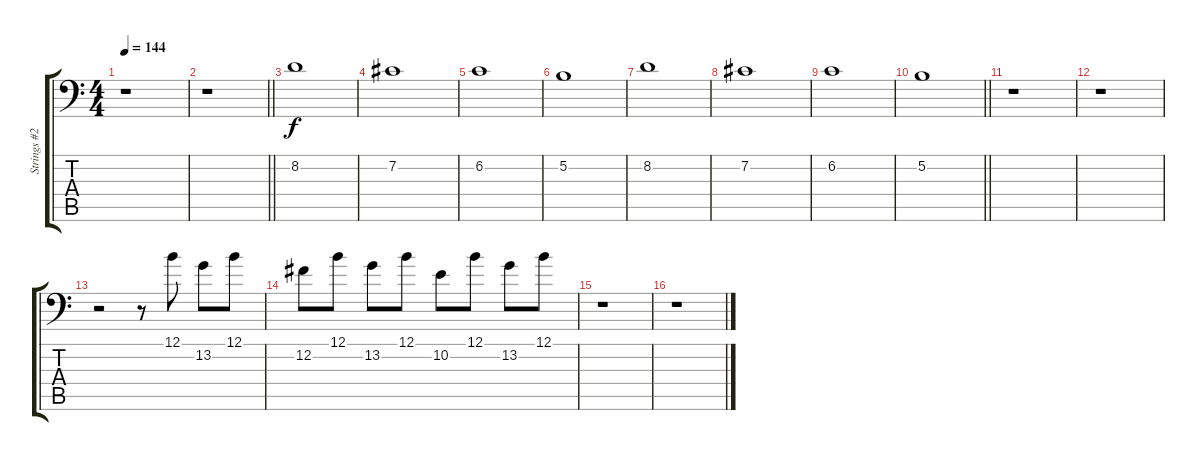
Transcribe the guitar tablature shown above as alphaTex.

\track ("Strings #2" "Strings #2") {instrument violin}
\staff {score tabs}
\tuning (B3 Gb3 D3 A2 E2 A1) {hide}
\ts (4 4)
\tempo 144
\clef f4
\ks c
r.1{dy f} |
\barLineRight lightlight
r.1 |
8.2.1{volume 10} |
7.2.1 |
6.2.1 |
5.2.1 |
8.2.1 |
7.2.1 |
6.2.1 |
\barLineRight lightlight
5.2.1 |
r.1{volume 13} |
r.1 |
r.2 r.8 12.1.8 13.2.8 12.1.8 |
12.2.8 12.1.8 13.2.8 12.1.8 10.2.8 12.1.8 13.2.8 12.1.8 |
r.1 |
r.1
